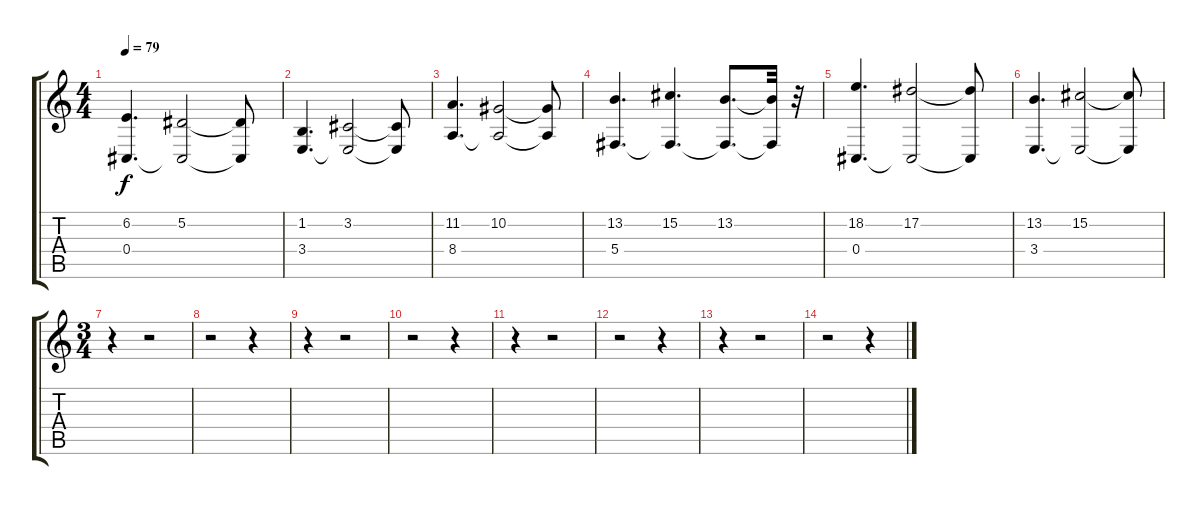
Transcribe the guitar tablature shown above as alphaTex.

\track "" {instrument acousticgrandpiano}
\staff {score tabs}
\tuning (Eb4 Bb3 Gb3 Db3 Ab2 Db2) {hide}
\ts (4 4)
\tempo 79
\clef g2
\ks c
(6.2 0.4).4{d dy f} (5.2 0.4{t}).2 (5.2{t} 0.4{t}).8 |
(1.2 3.4).4{d} (3.2 3.4{t}).2 (3.2{t} 3.4{t}).8 |
(11.2 8.4).4{d} (10.2 8.4{t}).2 (10.2{t} 8.4{t}).8 |
(13.2 5.4).4{d} (15.2 5.4{t}).4{d} (13.2 5.4{t}).8{d} (13.2{t} 5.4{t}).32 r.32 |
(18.2 0.4).4{d} (17.2 0.4{t}).2 (17.2{t} 0.4{t}).8 |
(13.2 3.4).4{d} (15.2 3.4{t}).2 (15.2{t} 3.4{t}).8 |
\ts (3 4)
r.4 r.2 |
r.2 r.4 |
r.4 r.2 |
r.2 r.4 |
r.4 r.2 |
r.2 r.4 |
r.4 r.2 |
r.2 r.4
